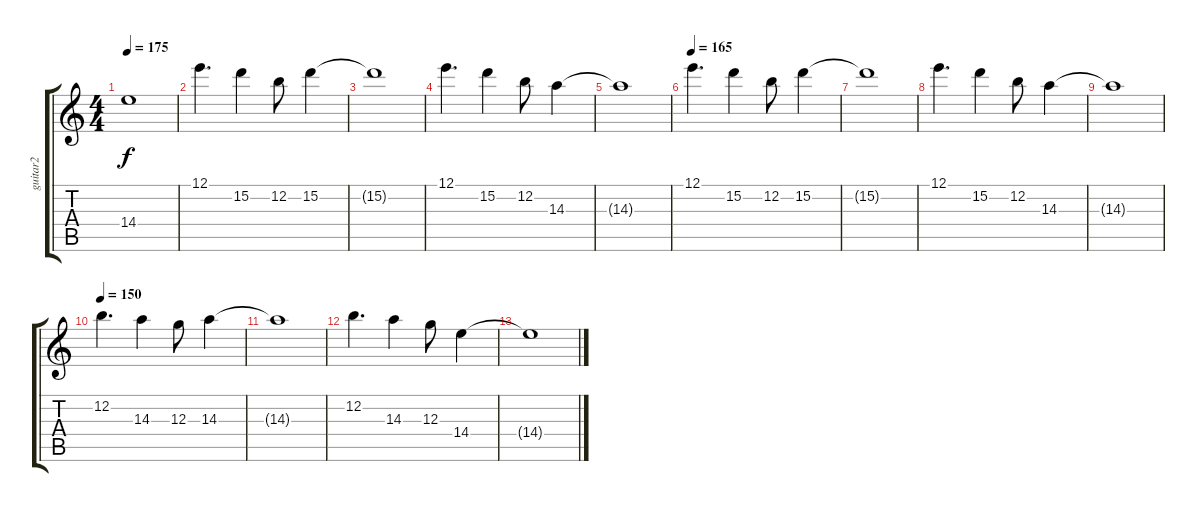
\track ("guitar2" "guitar2") {instrument acousticguitarsteel}
\staff {score tabs}
\tuning (E4 B3 G3 D3 A2 E2) {hide}
\ts (4 4)
\tempo 175
\clef g2
\ks c
14.4{t}.1{dy f} |
12.1.4{d} 15.2.4 12.2.8 15.2.4 |
15.2{t}.1 |
12.1.4{d} 15.2.4 12.2.8 14.3.4 |
14.3{t}.1 |
\tempo 165
12.1.4{d} 15.2.4 12.2.8 15.2.4 |
15.2{t}.1 |
12.1.4{d} 15.2.4 12.2.8 14.3.4 |
14.3{t}.1 |
\tempo 150
12.2.4{d} 14.3.4 12.3.8 14.3.4 |
14.3{t}.1 |
12.2.4{d} 14.3.4 12.3.8 14.4.4 |
14.4{t}.1
